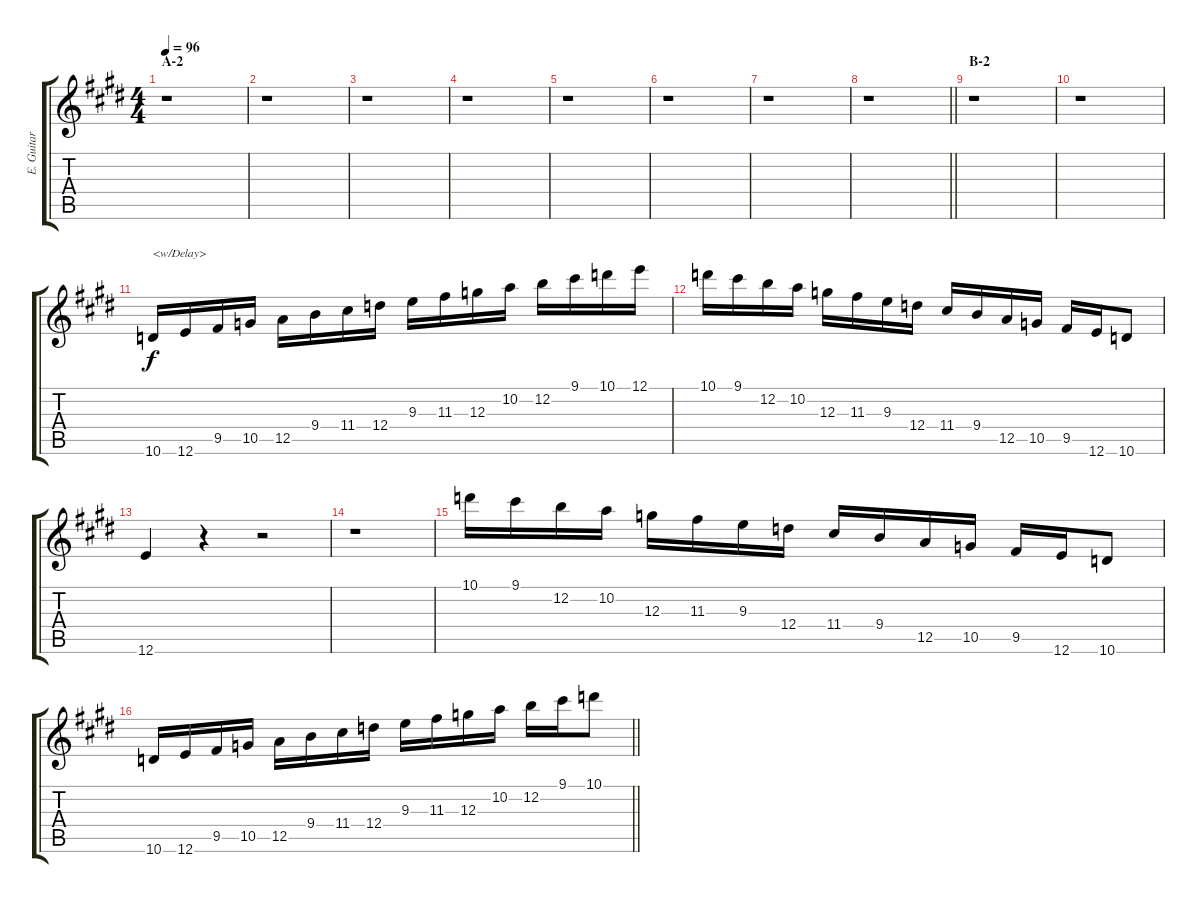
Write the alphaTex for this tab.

\track ("E. Guitar I" "E. Guitar ") {instrument electricguitarclean}
\staff {score tabs}
\tuning (E4 B3 G3 D3 A2 E2) {hide}
\ts (4 4)
\section ("" "A-2")
\tempo 96
\clef g2
\ks e
r.1{dy f} |
r.1 |
r.1 |
r.1 |
r.1 |
r.1 |
r.1 |
\barLineRight lightlight
r.1 |
\section ("" "B-2")
r.1 |
r.1 |
10.6.16{txt "<w/Delay>"} 12.6.16 9.5.16 10.5.16 12.5.16 9.4.16 11.4.16 12.4.16 9.3.16 11.3.16 12.3.16 10.2.16 12.2.16 9.1.16 10.1.16 12.1.16 |
10.1.16 9.1.16 12.2.16 10.2.16 12.3.16 11.3.16 9.3.16 12.4.16 11.4.16 9.4.16 12.5.16 10.5.16 9.5.16 12.6.16 10.6.8 |
12.6.4 r.4 r.2 |
r.1 |
10.1.16 9.1.16 12.2.16 10.2.16 12.3.16 11.3.16 9.3.16 12.4.16 11.4.16 9.4.16 12.5.16 10.5.16 9.5.16 12.6.16 10.6.8 |
\barLineRight lightlight
10.6.16 12.6.16 9.5.16 10.5.16 12.5.16 9.4.16 11.4.16 12.4.16 9.3.16 11.3.16 12.3.16 10.2.16 12.2.16 9.1.16 10.1.8
